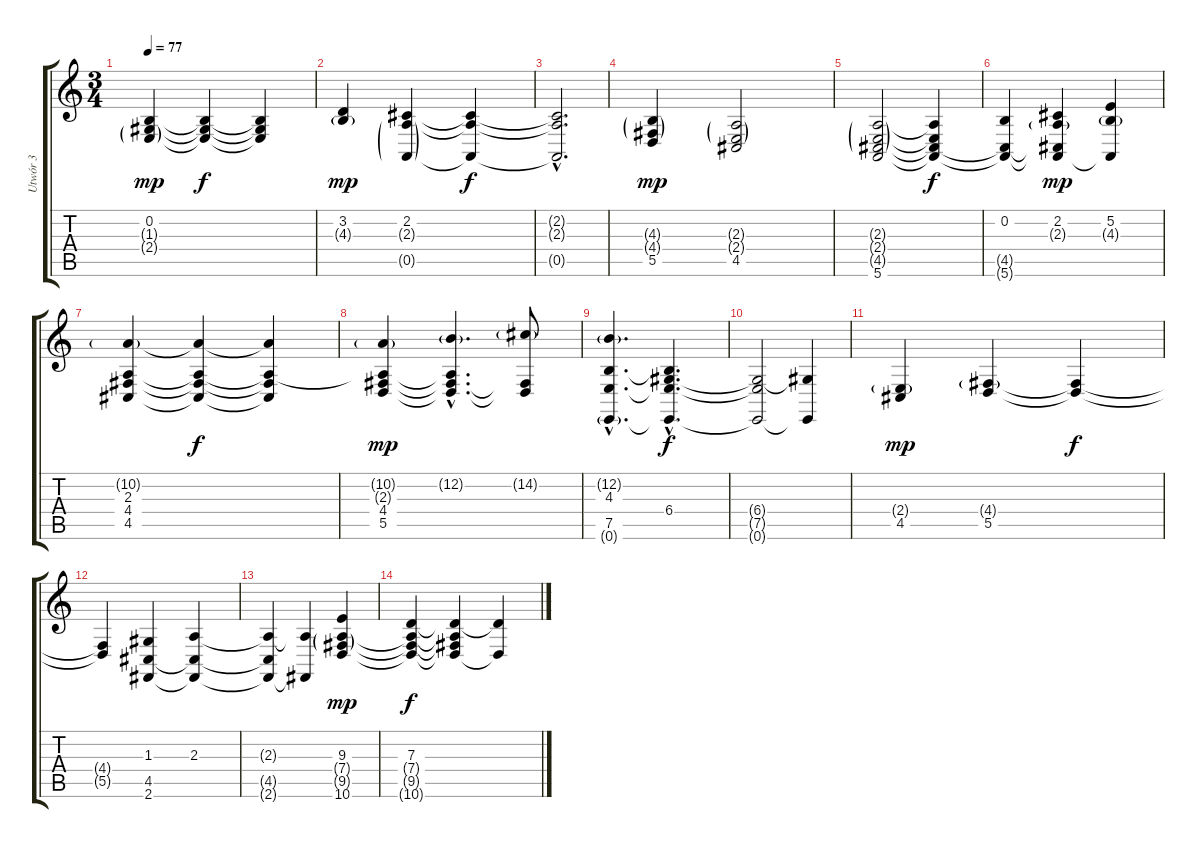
\track ("Utwór 3" "Utwór 3") {instrument stringensemble2}
\staff {score tabs}
\tuning (E4 B3 G3 D3 A2 E2) {hide}
\ts (3 4)
\tempo 77
\clef g2
\ks c
(0.2 1.3{g} 2.4{g}).4{dy mp instrument stringensemble2} (0.2{t} 1.3{t} 2.4{t}).4{dy f} (0.2{t} 1.3{t} 2.4{t}).4 |
(3.2 4.3{g}).4{dy mp} (2.2 2.3{g} 0.5{g}).4 (2.2{t} 2.3{t} 0.5{t}).4{dy f} |
(2.2{hac t} 2.3{hac t} 0.5{hac t}).2{d} |
(4.3{g} 4.4{g} 5.5).4{dy mp} (2.3{g} 2.4{g} 4.5).2 |
(2.3{g} 2.4{g} 4.5{g} 5.6).2 (2.3{t} 2.4{t} 4.5{t} 5.6{t}).4{dy f} |
(0.2 4.5{t} 5.6{t}).4 (2.2 2.3{g} 4.5{t} 5.6{t}).4{dy mp} (5.2 4.3{g} 5.6{t}).4 |
(10.2{g} 2.3 4.4 4.5).4 (10.2{t} 2.3{t} 4.4{t} 4.5{t}).4{dy f} (10.2{t} 2.3{t} 4.4{t} 4.5{t}).4 |
(10.2{g} 2.3{t} 4.4 5.5).4{dy mp} (12.2{g hac} 2.3{hac t} 4.4{hac t} 5.5{hac t}).4{d} (14.2{g} 4.4{t} 5.5{t}).8 |
(12.2{g hac} 4.3{hac} 7.5{hac} 0.6{g hac}).4{d} (4.3{hac t} 6.4{hac} 7.5{hac t} 0.6{hac t}).4{d dy f} |
(6.4{t} 7.5{t} 0.6{t}).2 (6.4{t} 0.6{t}).4 |
(2.4{g} 4.5).4{dy mp} (4.4{g} 5.5).4 (4.4{t} 5.5{t}).4{dy f} |
(4.4{t} 5.5{t}).4 (1.3 4.5 2.6).4 (2.3 4.5{t} 2.6{t}).4 |
(2.3{t} 4.5{t} 2.6{t}).4 (2.3{t} 2.6{t}).4 (9.3 7.4{g} 9.5{g} 10.6).4{dy mp} |
(7.3 7.4{t} 9.5{t} 10.6{t}).4{dy f} (7.3{t} 7.4{t} 9.5{t} 10.6{t}).4 (7.3{t} 10.6{t}).4
